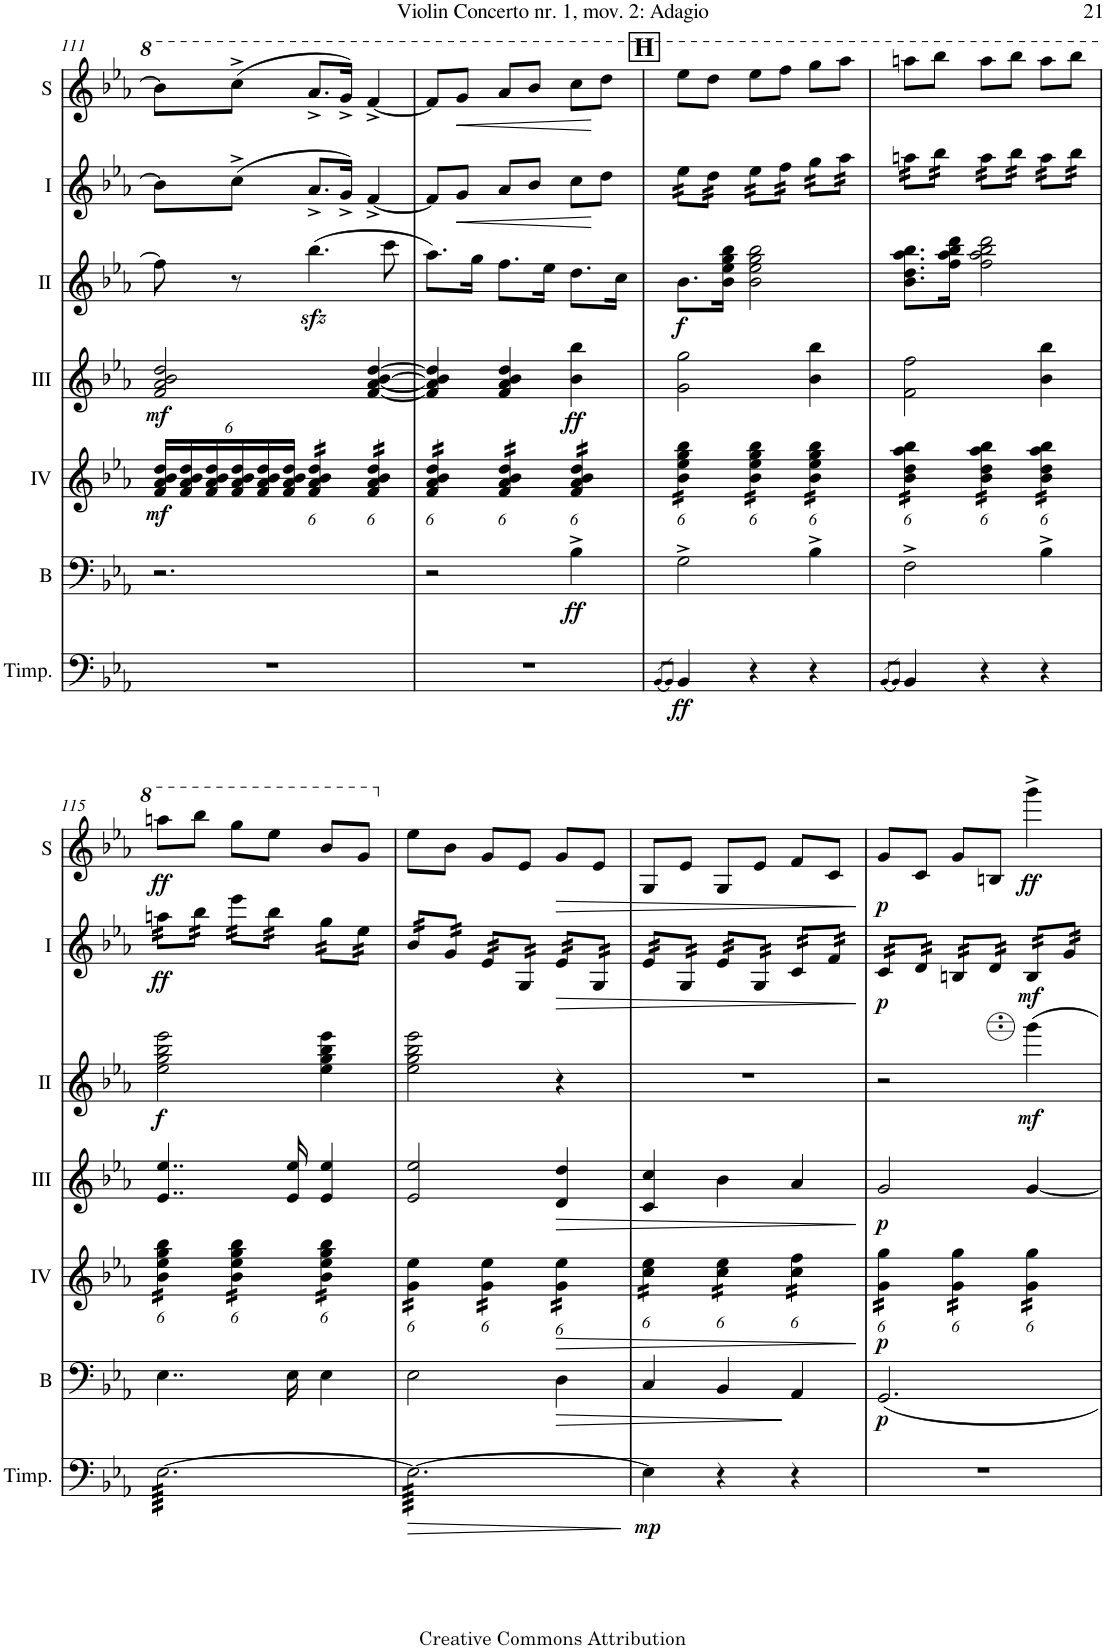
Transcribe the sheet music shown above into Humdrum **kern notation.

**kern	**dynam	**kern	**dynam	**kern	**dynam	**kern	**dynam	**kern	**dynam	**kern	**dynam	**kern	**dynam
*part7	*part7	*part6	*part6	*part5	*part5	*part4	*part4	*part3	*part3	*part2	*part2	*part1	*part1
*staff7	*staff7	*staff6	*staff6	*staff5	*staff5	*staff4	*staff4	*staff3	*staff3	*staff2	*staff2	*staff1	*staff1
*I"Timpani	*	*I"Bass	*	*I"Acc. 4	*	*I"Acc. 3	*	*I"Acc. 2	*	*I"Acc. 1	*	*I"Solo	*
*I'Timp.	*	*I'B	*	*	*	*	*	*	*	*	*	*I'S	*
!!LO:PB:g=z
*clefF4	*	*clefF4	*	*clefG2	*	*clefG2	*	*clefG2	*	*clefG2	*	*clefG2	*
*	*	*Trd7c12	*	*Trd7c12	*	*	*	*	*	*	*	*	*
*k[b-e-a-]	*	*k[b-e-a-]	*	*k[b-e-a-]	*	*k[b-e-a-]	*	*k[b-e-a-]	*	*k[b-e-a-]	*	*k[b-e-a-]	*
*M3/4	*	*M3/4	*	*M3/4	*	*M3/4	*	*M3/4	*	*M3/4	*	*M3/4	*
*	*	*	*	*Xbrackettup	*	*	*	*	*	*	*	*	*
=111	=111	=111	=111	=111	=111	=111	=111	=111	=111	=111	=111	=111	=111
!	!	!	!	!	!LO:DY:b	!	!LO:DY:b	!	!	!	!	!	!
2.r	.	2.r	.	24f/ 24a-/ 24b-/ 24dd/LL	mf	2F/ 2A-/ 2B-/ 2d/	mf	8ff\]	.	8b-\L]	.	8bb-\L]	.
.	.	.	.	24f/ 24a-/ 24b-/ 24dd/	.	.	.	.	.	.	.	.	.
.	.	.	.	24f/ 24a-/ 24b-/ 24dd/	.	.	.	.	.	.	.	.	.
.	.	.	.	24f/ 24a-/ 24b-/ 24dd/	.	.	.	8r	.	(8cc^\J	.	(8ccc^\J	.
.	.	.	.	24f/ 24a-/ 24b-/ 24dd/	.	.	.	.	.	.	.	.	.
.	.	.	.	24f/ 24a-/ 24b-/ 24dd/JJ	.	.	.	.	.	.	.	.	.
!	!	!	!	!LO:TX:b:i:t=6	!	!	!	!	!	!	!	!	!
*	*	*	*	*tremolo	*	*	*	*	*	*	*	*	*
.	.	.	.	16f/ 16a-/ 16b-/ 16dd/LL	.	.	.	(4.bb-zz<\	.	8.a-^/L	.	8.aa-^/L	.
.	.	.	.	16f/ 16a-/ 16b-/ 16dd/	.	.	.	.	.	.	.	.	.
.	.	.	.	16f/ 16a-/ 16b-/ 16dd/	.	.	.	.	.	.	.	.	.
.	.	.	.	16f/ 16a-/ 16b-/ 16dd/JJ	.	.	.	.	.	16g^/Jk)	.	16gg^/Jk)	.
!	!	!	!	!LO:TX:b:i:t=6	!	!	!	!	!	!	!	!	!
.	.	.	.	16f/ 16a-/ 16b-/ 16dd/LL	.	[4F/ [4A-/ [4B-/ [4d/	.	.	.	[4f^/	.	[4ff^/	.
.	.	.	.	16f/ 16a-/ 16b-/ 16dd/	.	.	.	.	.	.	.	.	.
.	.	.	.	16f/ 16a-/ 16b-/ 16dd/	.	.	.	8ccc\	.	.	.	.	.
.	.	.	.	16f/ 16a-/ 16b-/ 16dd/JJ	.	.	.	.	.	.	.	.	.
=112	=112	=112	=112	=112	=112	=112	=112	=112	=112	=112	=112	=112	=112
!	!	!	!	!LO:TX:b:i:t=6	!	!	!	!	!	!	!	!	!
2.r	.	2r	.	16f/ 16a-/ 16b-/ 16dd/LL	.	4F/] 4A-/] 4B-/] 4d/]	.	8.aa-\L)	.	8f/L]	.	8ff/L]	.
.	.	.	.	16f/ 16a-/ 16b-/ 16dd/	.	.	.	.	.	.	.	.	.
!	!	!	!	!	!	!	!	!	!	!	!LO:HP:b	!	!LO:HP:b
.	.	.	.	16f/ 16a-/ 16b-/ 16dd/	.	.	.	.	.	8g/J	<	8gg/J	<
.	.	.	.	16f/ 16a-/ 16b-/ 16dd/JJ	.	.	.	16gg\Jk	.	.	.	.	.
!	!	!	!	!LO:TX:b:i:t=6	!	!	!	!	!	!	!	!	!
.	.	.	.	16f/ 16a-/ 16b-/ 16dd/LL	.	4F/ 4A-/ 4B-/ 4d/	.	8.ff\L	.	8a-/L	.	8aa-/L	.
.	.	.	.	16f/ 16a-/ 16b-/ 16dd/	.	.	.	.	.	.	.	.	.
.	.	.	.	16f/ 16a-/ 16b-/ 16dd/	.	.	.	.	.	8b-/J	.	8bb-/J	.
.	.	.	.	16f/ 16a-/ 16b-/ 16dd/JJ	.	.	.	16ee-\Jk	.	.	.	.	.
!	!	!	!	!LO:TX:b:i:t=6	!	!	!	!	!	!	!	!	!
!	!	!	!LO:DY:b	!	!	!	!LO:DY:b	!	!	!	!	!	!
.	.	4B-^\	ff	16f/ 16a-/ 16b-/ 16dd/LL	.	4B-\ 4b-\	ff	8.dd\L	.	8cc\L	.	8ccc\L	.
.	.	.	.	16f/ 16a-/ 16b-/ 16dd/	.	.	.	.	.	.	.	.	.
.	.	.	.	16f/ 16a-/ 16b-/ 16dd/	.	.	.	.	.	8dd\J	[	8ddd\J	[
.	.	.	.	16f/ 16a-/ 16b-/ 16dd/JJ	.	.	.	16cc\Jk	.	.	.	.	.
!!LO:REH:place=s1:a:B:cj:fs=14:t=H
=113	=113	=113	=113	=113	=113	=113	=113	=113	=113	=113	=113	=113	=113
(8qBB-/L	.	.	.	.	.	.	.	.	.	.	.	.	.
8qBB-/J)	.	.	.	.	.	.	.	.	.	.	.	.	.
!	!	!	!	!LO:TX:b:i:t=6	!	!	!	!	!	!	!	!	!
!	!LO:DY:b	!	!	!	!	!	!	!	!LO:DY:b	!	!	!	!
*	*	*	*	*	*	*	*	*	*	*tremolo	*	*	*
4BB-/	ff	2G^\	.	16b-\ 16ee-\ 16gg\ 16bb-\LL	.	2G\ 2g\	.	8.b-\L	f	32ee-\LLL	.	8eee-\L	.
.	.	.	.	.	.	.	.	.	.	32ee-\	.	.	.
.	.	.	.	16b-\ 16ee-\ 16gg\ 16bb-\	.	.	.	.	.	32ee-\	.	.	.
.	.	.	.	.	.	.	.	.	.	32ee-\	.	.	.
.	.	.	.	16b-\ 16ee-\ 16gg\ 16bb-\	.	.	.	.	.	32dd\	.	8ddd\J	.
.	.	.	.	.	.	.	.	.	.	32dd\	.	.	.
.	.	.	.	16b-\ 16ee-\ 16gg\ 16bb-\JJ	.	.	.	16b-\ 16ee-\ 16gg\ 16bb-\Jk	.	32dd\	.	.	.
.	.	.	.	.	.	.	.	.	.	32dd\JJJ	.	.	.
!	!	!	!	!LO:TX:b:i:t=6	!	!	!	!	!	!	!	!	!
4r	.	.	.	16b-\ 16ee-\ 16gg\ 16bb-\LL	.	.	.	2b-\ 2ee-\ 2gg\ 2bb-\	.	32ee-\LLL	.	8eee-\L	.
.	.	.	.	.	.	.	.	.	.	32ee-\	.	.	.
.	.	.	.	16b-\ 16ee-\ 16gg\ 16bb-\	.	.	.	.	.	32ee-\	.	.	.
.	.	.	.	.	.	.	.	.	.	32ee-\	.	.	.
.	.	.	.	16b-\ 16ee-\ 16gg\ 16bb-\	.	.	.	.	.	32ff\	.	8fff\J	.
.	.	.	.	.	.	.	.	.	.	32ff\	.	.	.
.	.	.	.	16b-\ 16ee-\ 16gg\ 16bb-\JJ	.	.	.	.	.	32ff\	.	.	.
.	.	.	.	.	.	.	.	.	.	32ff\JJJ	.	.	.
!	!	!	!	!LO:TX:b:i:t=6	!	!	!	!	!	!	!	!	!
4r	.	4B-^\	.	16b-\ 16ee-\ 16gg\ 16bb-\LL	.	4B-\ 4b-\	.	.	.	32gg\LLL	.	8ggg\L	.
.	.	.	.	.	.	.	.	.	.	32gg\	.	.	.
.	.	.	.	16b-\ 16ee-\ 16gg\ 16bb-\	.	.	.	.	.	32gg\	.	.	.
.	.	.	.	.	.	.	.	.	.	32gg\	.	.	.
.	.	.	.	16b-\ 16ee-\ 16gg\ 16bb-\	.	.	.	.	.	32aa-\	.	8aaa-\J	.
.	.	.	.	.	.	.	.	.	.	32aa-\	.	.	.
.	.	.	.	16b-\ 16ee-\ 16gg\ 16bb-\JJ	.	.	.	.	.	32aa-\	.	.	.
.	.	.	.	.	.	.	.	.	.	32aa-\JJJ	.	.	.
=114	=114	=114	=114	=114	=114	=114	=114	=114	=114	=114	=114	=114	=114
(8qBB-/L	.	.	.	.	.	.	.	.	.	.	.	.	.
8qBB-/J)	.	.	.	.	.	.	.	.	.	.	.	.	.
!	!	!	!	!LO:TX:b:i:t=6	!	!	!	!	!	!	!	!	!
4BB-/	.	2F^\	.	16b-\ 16dd\ 16aa-\ 16bb-\LL	.	2F\ 2f\	.	8.b-\ 8.dd\ 8.aa-\ 8.bb-\L	.	32aan\LLL	.	8aaan\L	.
.	.	.	.	.	.	.	.	.	.	32aan\	.	.	.
.	.	.	.	16b-\ 16dd\ 16aa-\ 16bb-\	.	.	.	.	.	32aan\	.	.	.
.	.	.	.	.	.	.	.	.	.	32aan\	.	.	.
.	.	.	.	16b-\ 16dd\ 16aa-\ 16bb-\	.	.	.	.	.	32bb-\	.	8bbb-\J	.
.	.	.	.	.	.	.	.	.	.	32bb-\	.	.	.
.	.	.	.	16b-\ 16dd\ 16aa-\ 16bb-\JJ	.	.	.	16ff\ 16aa-\ 16bb-\ 16ddd\Jk	.	32bb-\	.	.	.
.	.	.	.	.	.	.	.	.	.	32bb-\JJJ	.	.	.
!	!	!	!	!LO:TX:b:i:t=6	!	!	!	!	!	!	!	!	!
4r	.	.	.	16b-\ 16dd\ 16aa-\ 16bb-\LL	.	.	.	2ff\ 2aa-\ 2bb-\ 2ddd\	.	32aa\LLL	.	8aaa\L	.
.	.	.	.	.	.	.	.	.	.	32aa\	.	.	.
.	.	.	.	16b-\ 16dd\ 16aa-\ 16bb-\	.	.	.	.	.	32aa\	.	.	.
.	.	.	.	.	.	.	.	.	.	32aa\	.	.	.
.	.	.	.	16b-\ 16dd\ 16aa-\ 16bb-\	.	.	.	.	.	32bb-\	.	8bbb-\J	.
.	.	.	.	.	.	.	.	.	.	32bb-\	.	.	.
.	.	.	.	16b-\ 16dd\ 16aa-\ 16bb-\JJ	.	.	.	.	.	32bb-\	.	.	.
.	.	.	.	.	.	.	.	.	.	32bb-\JJJ	.	.	.
!	!	!	!	!LO:TX:b:i:t=6	!	!	!	!	!	!	!	!	!
4r	.	4B-^\	.	16b-\ 16dd\ 16aa-\ 16bb-\LL	.	4B-\ 4b-\	.	.	.	32aa\LLL	.	8aaa\L	.
.	.	.	.	.	.	.	.	.	.	32aa\	.	.	.
.	.	.	.	16b-\ 16dd\ 16aa-\ 16bb-\	.	.	.	.	.	32aa\	.	.	.
.	.	.	.	.	.	.	.	.	.	32aa\	.	.	.
.	.	.	.	16b-\ 16dd\ 16aa-\ 16bb-\	.	.	.	.	.	32bb-\	.	8bbb-\J	.
.	.	.	.	.	.	.	.	.	.	32bb-\	.	.	.
.	.	.	.	16b-\ 16dd\ 16aa-\ 16bb-\JJ	.	.	.	.	.	32bb-\	.	.	.
.	.	.	.	.	.	.	.	.	.	32bb-\JJJ	.	.	.
!!LO:LB:g=z
=115	=115	=115	=115	=115	=115	=115	=115	=115	=115	=115	=115	=115	=115
!	!	!	!	!LO:TX:b:i:t=6	!	!	!	!	!	!	!	!	!
!	!	!	!	!	!	!	!	!	!LO:DY:b	!	!LO:DY:b	!	!LO:DY:b
*tremolo	*	*	*	*	*	*	*	*	*	*	*	*	*
[64E-\LLLL	.	4..E-\	.	16b-\ 16ee-\ 16gg\ 16bb-\LL	.	4..E-/ 4..e-/	.	2ee-\ 2gg\ 2bb-\ 2eee-\	f	32aan\LLL	ff	8aaan\L	ff
64E-\	.	.	.	.	.	.	.	.	.	.	.	.	.
64E-\	.	.	.	.	.	.	.	.	.	32aan\	.	.	.
64E-\	.	.	.	.	.	.	.	.	.	.	.	.	.
64E-\	.	.	.	16b-\ 16ee-\ 16gg\ 16bb-\	.	.	.	.	.	32aan\	.	.	.
64E-\	.	.	.	.	.	.	.	.	.	.	.	.	.
64E-\	.	.	.	.	.	.	.	.	.	32aan\	.	.	.
64E-\	.	.	.	.	.	.	.	.	.	.	.	.	.
64E-\	.	.	.	16b-\ 16ee-\ 16gg\ 16bb-\	.	.	.	.	.	32bb-\	.	8bbb-\J	.
64E-\	.	.	.	.	.	.	.	.	.	.	.	.	.
64E-\	.	.	.	.	.	.	.	.	.	32bb-\	.	.	.
64E-\	.	.	.	.	.	.	.	.	.	.	.	.	.
64E-\	.	.	.	16b-\ 16ee-\ 16gg\ 16bb-\JJ	.	.	.	.	.	32bb-\	.	.	.
64E-\	.	.	.	.	.	.	.	.	.	.	.	.	.
64E-\	.	.	.	.	.	.	.	.	.	32bb-\JJJ	.	.	.
64E-\	.	.	.	.	.	.	.	.	.	.	.	.	.
!	!	!	!	!LO:TX:b:i:t=6	!	!	!	!	!	!	!	!	!
64E-\	.	.	.	16b-\ 16ee-\ 16gg\ 16bb-\LL	.	.	.	.	.	32eee-\LLL	.	8ggg\L	.
64E-\	.	.	.	.	.	.	.	.	.	.	.	.	.
64E-\	.	.	.	.	.	.	.	.	.	32eee-\	.	.	.
64E-\	.	.	.	.	.	.	.	.	.	.	.	.	.
64E-\	.	.	.	16b-\ 16ee-\ 16gg\ 16bb-\	.	.	.	.	.	32eee-\	.	.	.
64E-\	.	.	.	.	.	.	.	.	.	.	.	.	.
64E-\	.	.	.	.	.	.	.	.	.	32eee-\	.	.	.
64E-\	.	.	.	.	.	.	.	.	.	.	.	.	.
64E-\	.	.	.	16b-\ 16ee-\ 16gg\ 16bb-\	.	.	.	.	.	32bb-\	.	8eee-\J	.
64E-\	.	.	.	.	.	.	.	.	.	.	.	.	.
64E-\	.	.	.	.	.	.	.	.	.	32bb-\	.	.	.
64E-\	.	.	.	.	.	.	.	.	.	.	.	.	.
64E-\	.	16E-\	.	16b-\ 16ee-\ 16gg\ 16bb-\JJ	.	16E-/ 16e-/	.	.	.	32bb-\	.	.	.
64E-\	.	.	.	.	.	.	.	.	.	.	.	.	.
64E-\	.	.	.	.	.	.	.	.	.	32bb-\JJJ	.	.	.
64E-\	.	.	.	.	.	.	.	.	.	.	.	.	.
!	!	!	!	!LO:TX:b:i:t=6	!	!	!	!	!	!	!	!	!
64E-\	.	4E-\	.	16b-\ 16ee-\ 16gg\ 16bb-\LL	.	4E-/ 4e-/	.	4ee-\ 4gg\ 4bb-\ 4eee-\	.	32gg\LLL	.	8bb-/L	.
64E-\	.	.	.	.	.	.	.	.	.	.	.	.	.
64E-\	.	.	.	.	.	.	.	.	.	32gg\	.	.	.
64E-\	.	.	.	.	.	.	.	.	.	.	.	.	.
64E-\	.	.	.	16b-\ 16ee-\ 16gg\ 16bb-\	.	.	.	.	.	32gg\	.	.	.
64E-\	.	.	.	.	.	.	.	.	.	.	.	.	.
64E-\	.	.	.	.	.	.	.	.	.	32gg\	.	.	.
64E-\	.	.	.	.	.	.	.	.	.	.	.	.	.
64E-\	.	.	.	16b-\ 16ee-\ 16gg\ 16bb-\	.	.	.	.	.	32ee-\	.	8gg/J	.
64E-\	.	.	.	.	.	.	.	.	.	.	.	.	.
64E-\	.	.	.	.	.	.	.	.	.	32ee-\	.	.	.
64E-\	.	.	.	.	.	.	.	.	.	.	.	.	.
64E-\	.	.	.	16b-\ 16ee-\ 16gg\ 16bb-\JJ	.	.	.	.	.	32ee-\	.	.	.
64E-\	.	.	.	.	.	.	.	.	.	.	.	.	.
64E-\	.	.	.	.	.	.	.	.	.	32ee-\JJJ	.	.	.
64E-\JJJJ	.	.	.	.	.	.	.	.	.	.	.	.	.
=116	=116	=116	=116	=116	=116	=116	=116	=116	=116	=116	=116	=116	=116
!	!	!	!	!LO:TX:b:i:t=6	!	!	!	!	!	!	!	!	!
!	!LO:HP:b	!	!	!	!	!	!	!	!	!	!	!	!
64E-\LLLL	>	2E-\	.	16g\ 16ee-\LL	.	2E-/ 2e-/	.	2ee-\ 2gg\ 2bb-\ 2eee-\	.	32b-/LLL	.	8ee-\L	.
64E-\	.	.	.	.	.	.	.	.	.	.	.	.	.
64E-\	.	.	.	.	.	.	.	.	.	32b-/	.	.	.
64E-\	.	.	.	.	.	.	.	.	.	.	.	.	.
64E-\	.	.	.	16g\ 16ee-\	.	.	.	.	.	32b-/	.	.	.
64E-\	.	.	.	.	.	.	.	.	.	.	.	.	.
64E-\	.	.	.	.	.	.	.	.	.	32b-/	.	.	.
64E-\	.	.	.	.	.	.	.	.	.	.	.	.	.
64E-\	.	.	.	16g\ 16ee-\	.	.	.	.	.	32g/	.	8b-\J	.
64E-\	.	.	.	.	.	.	.	.	.	.	.	.	.
64E-\	.	.	.	.	.	.	.	.	.	32g/	.	.	.
64E-\	.	.	.	.	.	.	.	.	.	.	.	.	.
64E-\	.	.	.	16g\ 16ee-\JJ	.	.	.	.	.	32g/	.	.	.
64E-\	.	.	.	.	.	.	.	.	.	.	.	.	.
64E-\	.	.	.	.	.	.	.	.	.	32g/JJJ	.	.	.
64E-\	.	.	.	.	.	.	.	.	.	.	.	.	.
!	!	!	!	!LO:TX:b:i:t=6	!	!	!	!	!	!	!	!	!
64E-\	.	.	.	16g\ 16ee-\LL	.	.	.	.	.	32e-/LLL	.	8g/L	.
64E-\	.	.	.	.	.	.	.	.	.	.	.	.	.
64E-\	.	.	.	.	.	.	.	.	.	32e-/	.	.	.
64E-\	.	.	.	.	.	.	.	.	.	.	.	.	.
64E-\	.	.	.	16g\ 16ee-\	.	.	.	.	.	32e-/	.	.	.
64E-\	.	.	.	.	.	.	.	.	.	.	.	.	.
64E-\	.	.	.	.	.	.	.	.	.	32e-/	.	.	.
64E-\	.	.	.	.	.	.	.	.	.	.	.	.	.
64E-\	.	.	.	16g\ 16ee-\	.	.	.	.	.	32G/	.	8e-/J	.
64E-\	.	.	.	.	.	.	.	.	.	.	.	.	.
64E-\	.	.	.	.	.	.	.	.	.	32G/	.	.	.
64E-\	.	.	.	.	.	.	.	.	.	.	.	.	.
64E-\	.	.	.	16g\ 16ee-\JJ	.	.	.	.	.	32G/	.	.	.
64E-\	.	.	.	.	.	.	.	.	.	.	.	.	.
64E-\	.	.	.	.	.	.	.	.	.	32G/JJJ	.	.	.
64E-\	.	.	.	.	.	.	.	.	.	.	.	.	.
!	!	!	!	!LO:TX:b:i:t=6	!	!	!	!	!	!	!	!	!
!	!	!	!LO:HP:b	!	!LO:HP:b	!	!LO:HP:b	!	!	!	!LO:HP:b	!	!LO:HP:b
64E-\	.	4D\	>	16g\ 16ee-\LL	>	4D/ 4d/	>	4r	.	32e-/LLL	>	8g/L	>
64E-\	.	.	.	.	.	.	.	.	.	.	.	.	.
64E-\	.	.	.	.	.	.	.	.	.	32e-/	.	.	.
64E-\	.	.	.	.	.	.	.	.	.	.	.	.	.
64E-\	.	.	.	16g\ 16ee-\	.	.	.	.	.	32e-/	.	.	.
64E-\	.	.	.	.	.	.	.	.	.	.	.	.	.
64E-\	.	.	.	.	.	.	.	.	.	32e-/	.	.	.
64E-\	.	.	.	.	.	.	.	.	.	.	.	.	.
64E-\	.	.	.	16g\ 16ee-\	.	.	.	.	.	32G/	.	8e-/J	.
64E-\	.	.	.	.	.	.	.	.	.	.	.	.	.
64E-\	.	.	.	.	.	.	.	.	.	32G/	.	.	.
64E-\	.	.	.	.	.	.	.	.	.	.	.	.	.
64E-\	.	.	.	16g\ 16ee-\JJ	.	.	.	.	.	32G/	.	.	.
64E-\	.	.	.	.	.	.	.	.	.	.	.	.	.
64E-\	.	.	.	.	.	.	.	.	.	32G/JJJ	.	.	.
64E-\JJJJ	.	.	.	.	.	.	.	.	.	.	.	.	.
*Xtremolo	*	*	*	*	*	*	*	*	*	*	*	*	*
.	]	.	.	.	.	.	.	.	.	.	.	.	.
=117	=117	=117	=117	=117	=117	=117	=117	=117	=117	=117	=117	=117	=117
!	!	!	!	!LO:TX:b:i:t=6	!	!	!	!	!	!	!	!	!
!	!LO:DY:b	!	!	!	!	!	!	!	!	!	!	!	!
4E-\]	mp	4C/	.	16cc\ 16ee-\LL	.	4C/ 4c/	.	2.r	.	32e-/LLL	.	8G/L	.
.	.	.	.	.	.	.	.	.	.	32e-/	.	.	.
.	.	.	.	16cc\ 16ee-\	.	.	.	.	.	32e-/	.	.	.
.	.	.	.	.	.	.	.	.	.	32e-/	.	.	.
.	.	.	.	16cc\ 16ee-\	.	.	.	.	.	32G/	.	8e-/J	.
.	.	.	.	.	.	.	.	.	.	32G/	.	.	.
.	.	.	.	16cc\ 16ee-\JJ	.	.	.	.	.	32G/	.	.	.
.	.	.	.	.	.	.	.	.	.	32G/JJJ	.	.	.
!	!	!	!	!LO:TX:b:i:t=6	!	!	!	!	!	!	!	!	!
4r	.	4BB-/	.	16cc\ 16ee-\LL	.	4B-\	.	.	.	32e-/LLL	.	8G/L	.
.	.	.	.	.	.	.	.	.	.	32e-/	.	.	.
.	.	.	.	16cc\ 16ee-\	.	.	.	.	.	32e-/	.	.	.
.	.	.	.	.	.	.	.	.	.	32e-/	.	.	.
.	.	.	.	16cc\ 16ee-\	.	.	.	.	.	32G/	.	8e-/J	.
.	.	.	.	.	.	.	.	.	.	32G/	.	.	.
.	.	.	.	16cc\ 16ee-\JJ	.	.	.	.	.	32G/	.	.	.
.	.	.	.	.	.	.	.	.	.	32G/JJJ	.	.	.
!	!	!	!	!LO:TX:b:i:t=6	!	!	!	!	!	!	!	!	!
4r	.	4AA-/	]	16cc\ 16ff\LL	.	4A-/	.	.	.	32c/LLL	.	8f/L	.
.	.	.	.	.	.	.	.	.	.	32c/	.	.	.
.	.	.	.	16cc\ 16ff\	.	.	.	.	.	32c/	.	.	.
.	.	.	.	.	.	.	.	.	.	32c/	.	.	.
.	.	.	.	16cc\ 16ff\	.	.	.	.	.	32f/	.	8c/J	.
.	.	.	.	.	.	.	.	.	.	32f/	.	.	.
.	.	.	.	16cc\ 16ff\JJ	.	.	.	.	.	32f/	.	.	.
.	.	.	.	.	.	.	.	.	.	32f/JJJ	.	.	.
.	.	.	.	.	]	.	]	.	.	.	]	.	]
=118	=118	=118	=118	=118	=118	=118	=118	=118	=118	=118	=118	=118	=118
!	!	!	!	!LO:TX:b:i:t=6	!	!	!	!	!	!	!	!	!
!	!	!	!LO:DY:b	!	!LO:DY:b	!	!LO:DY:b	!	!	!	!LO:DY:b	!	!LO:DY:b
2.r	.	2.GG/	p	16g\ 16gg\LL	p	2G/	p	2r	.	32c/LLL	p	8g/L	p
.	.	.	.	.	.	.	.	.	.	32c/	.	.	.
.	.	.	.	16g\ 16gg\	.	.	.	.	.	32c/	.	.	.
.	.	.	.	.	.	.	.	.	.	32c/	.	.	.
.	.	.	.	16g\ 16gg\	.	.	.	.	.	32d/	.	8c/J	.
.	.	.	.	.	.	.	.	.	.	32d/	.	.	.
.	.	.	.	16g\ 16gg\JJ	.	.	.	.	.	32d/	.	.	.
.	.	.	.	.	.	.	.	.	.	32d/JJJ	.	.	.
!	!	!	!	!LO:TX:b:i:t=6	!	!	!	!	!	!	!	!	!
.	.	.	.	16g\ 16gg\LL	.	.	.	.	.	32Bn/LLL	.	8g/L	.
.	.	.	.	.	.	.	.	.	.	32Bn/	.	.	.
.	.	.	.	16g\ 16gg\	.	.	.	.	.	32Bn/	.	.	.
.	.	.	.	.	.	.	.	.	.	32Bn/	.	.	.
.	.	.	.	16g\ 16gg\	.	.	.	.	.	32d/	.	8Bn/J	.
.	.	.	.	.	.	.	.	.	.	32d/	.	.	.
.	.	.	.	16g\ 16gg\JJ	.	.	.	.	.	32d/	.	.	.
.	.	.	.	.	.	.	.	.	.	32d/JJJ	.	.	.
!	!	!	!	!LO:TX:b:i:t=6	!	!	!	!	!	!	!	!	!
!	!	!	!	!	!	!	!	!	!LO:DY:b	!	!LO:DY:b	!	!LO:DY:b
.	.	.	.	16g\ 16gg\LL	.	[4G/	.	4ggg\	mf	32B/LLL	mf	4ggg^\	ff
.	.	.	.	.	.	.	.	.	.	32B/	.	.	.
.	.	.	.	16g\ 16gg\	.	.	.	.	.	32B/	.	.	.
.	.	.	.	.	.	.	.	.	.	32B/	.	.	.
.	.	.	.	16g\ 16gg\	.	.	.	.	.	32g/	.	.	.
.	.	.	.	.	.	.	.	.	.	32g/	.	.	.
.	.	.	.	16g\ 16gg\JJ	.	.	.	.	.	32g/	.	.	.
*	*	*	*	*Xtremolo	*	*	*	*	*	*	*	*	*
.	.	.	.	.	.	.	.	.	.	32g/JJJ	.	.	.
*	*	*	*	*	*	*	*	*	*	*Xtremolo	*	*	*
=	=	=	=	=	=	=	=	=	=	=	=	=	=
*-	*-	*-	*-	*-	*-	*-	*-	*-	*-	*-	*-	*-	*-
